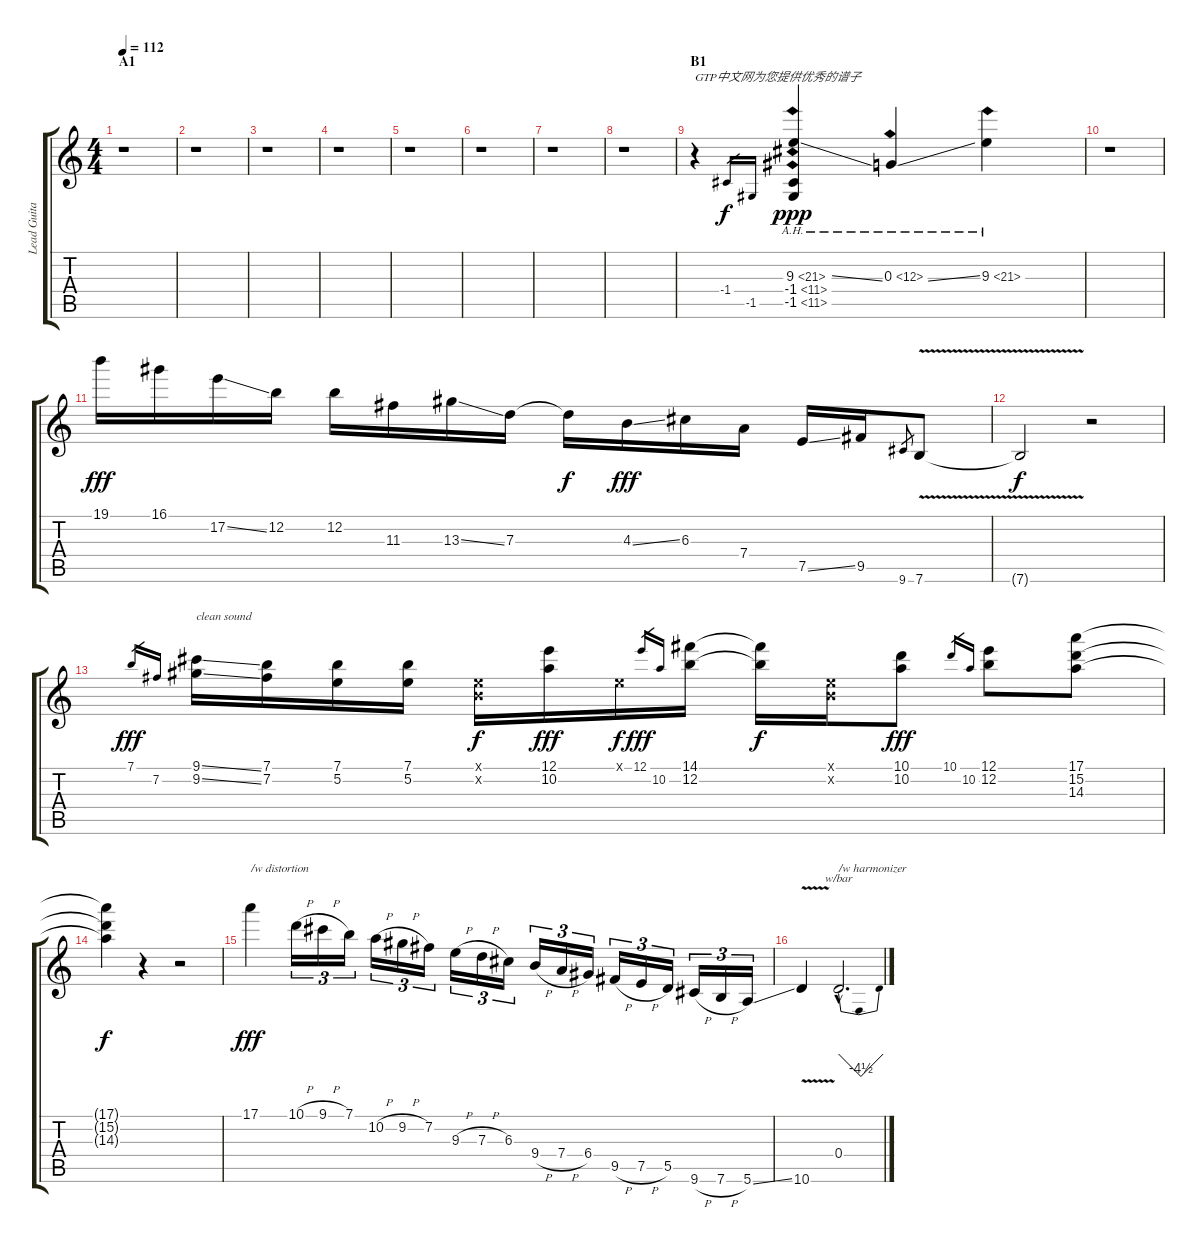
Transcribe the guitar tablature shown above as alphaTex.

\track ("Lead Guitar 2" "Lead Guita") {instrument distortionguitar}
\staff {score tabs}
\tuning (E4 B3 G3 D3 A2 E2) {hide}
\ts (4 4)
\section ("" "A1")
\tempo 112
\clef g2
\ks c
r.1{dy f instrument distortionguitar} |
r.1 |
r.1 |
r.1 |
r.1 |
r.1 |
r.1 |
r.1 |
\section ("" "B1")
r.4{txt "GTP中文网为您提供优秀的谱子"} -1.4.16{gr} -1.5.16{gr} (9.3{ah 12 ss} -1.4{ah 12} -1.5{ah 12}).4{dy ppp} 0.3{ah 12 ss}.4 9.3{ah 12}.4 |
r.1 |
19.1.16{dy fff} 16.1.16 17.2{ss}.16 12.2.16 12.2.16 11.3.16 13.3{ss}.16 7.3.16 7.3{t}.16{dy f} 4.3{ss}.16{dy fff} 6.3.16 7.4.16 7.5{ss}.16 9.5.16 9.6.8{gr} 7.6{v}.8 |
7.6{t}.2{dy f} r.2 |
7.1.16{gr dy fff} 7.2.16{gr} (9.1{ss} 9.2{ss}).16{txt "clean sound" instrument electricguitarclean} (7.1 7.2).16 (7.1 5.2).16 (7.1 5.2).16 (0.1{x} 0.2{x}).16{dy f} (12.1 10.2).16{dy fff} 0.1{x}.16{dy f} 12.1.16{gr dy fff} 10.2.16{gr} (14.1 12.2).16 (14.1{t} 12.2{t}).16{dy f} (0.1{x} 0.2{x}).16 (10.1 10.2).8{dy fff} 10.1.16{gr} 10.2.16{gr} (12.1 12.2).8 (17.1 15.2 14.3).8 |
(17.1{t} 15.2{t} 14.3{t}).4{dy f} r.4 r.2 |
17.1.4{txt "/w distortion" dy fff instrument distortionguitar} 10.1{h}.16{tu (3 2)} 9.1{h}.16{tu (3 2)} 7.1.16{tu (3 2)} 10.2{h}.16{tu (3 2)} 9.2{h}.16{tu (3 2)} 7.2.16{tu (3 2)} 9.3{h}.16{tu (3 2)} 7.3{h}.16{tu (3 2)} 6.3.16{tu (3 2)} 9.4{h}.16{tu (3 2)} 7.4{h}.16{tu (3 2)} 6.4.16{tu (3 2)} 9.5{h}.16{tu (3 2)} 7.5{h}.16{tu (3 2)} 5.5.16{tu (3 2)} 9.6{h}.16{tu (3 2)} 7.6{h}.16{tu (3 2)} 5.6{ss}.16{tu (3 2)} |
10.6{v}.4 0.4{hac}.2{d tbe (dip default 0 0 30 -18 60 0) txt "/w harmonizer"}
